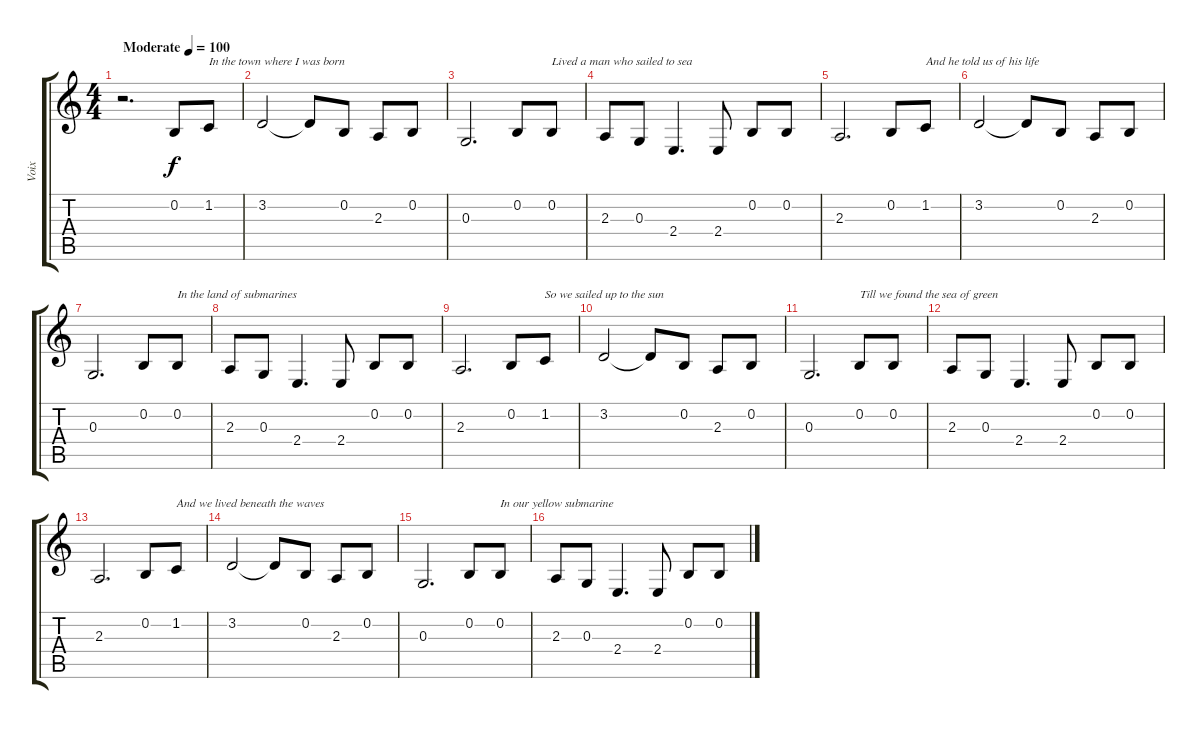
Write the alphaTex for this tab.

\track ("Voix" "Voix") {instrument altosax}
\staff {score tabs}
\tuning (E4 B3 G3 D3 A2 E2) {hide}
\ts (4 4)
\tempo (100 "Moderate")
\clef g2
\ks c
r.2{d dy f instrument altosax} 0.2.8 1.2.8{txt "In the town where I was born"} |
3.2.2 3.2{t}.8 0.2.8 2.3.8 0.2.8 |
0.3.2{d} 0.2.8 0.2.8{txt "Lived a man who sailed to sea"} |
2.3.8 0.3.8 2.4.4{d} 2.4.8 0.2.8 0.2.8 |
2.3.2{d} 0.2.8 1.2.8{txt "And he told us of his life"} |
3.2.2 3.2{t}.8 0.2.8 2.3.8 0.2.8 |
0.3.2{d} 0.2.8 0.2.8{txt "In the land of submarines"} |
2.3.8 0.3.8 2.4.4{d} 2.4.8 0.2.8 0.2.8 |
2.3.2{d} 0.2.8 1.2.8{txt "So we sailed up to the sun"} |
3.2.2 3.2{t}.8 0.2.8 2.3.8 0.2.8 |
0.3.2{d} 0.2.8{txt "Till we found the sea of green"} 0.2.8 |
2.3.8 0.3.8 2.4.4{d} 2.4.8 0.2.8 0.2.8 |
2.3.2{d} 0.2.8 1.2.8{txt "And we lived beneath the waves"} |
3.2.2 3.2{t}.8 0.2.8 2.3.8 0.2.8 |
0.3.2{d} 0.2.8 0.2.8{txt "In our yellow submarine"} |
2.3.8 0.3.8 2.4.4{d} 2.4.8 0.2.8 0.2.8
